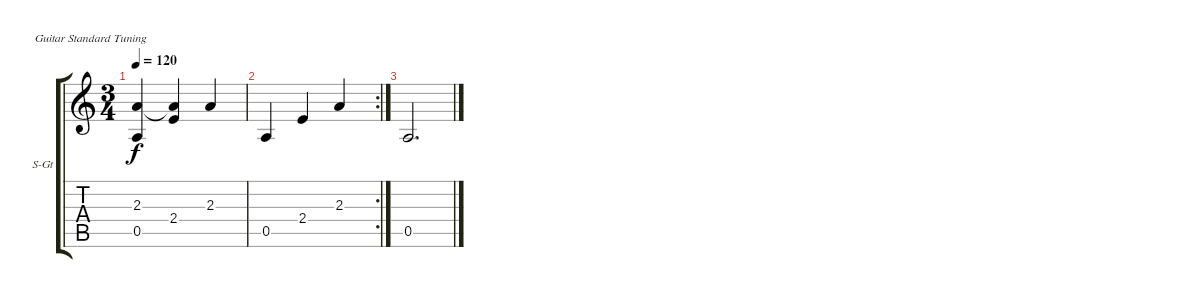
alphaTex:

\bracketExtendMode groupsimilarinstruments
\firstSystemTrackNameOrientation horizontal
\otherSystemsTrackNameOrientation horizontal
\track ("Track 1" "S-Gt") {instrument acousticguitarsteel}
\staff {score tabs}
\tuning (E4 B3 G3 D3 A2 E2)
\ts (3 4)
\tempo 120
\clef g2
\ks c
(2.3 0.5).4{dy f} (2.3{t} 2.4).4 2.3.4 |
\rc 2
0.5.4 2.4.4 2.3.4 |
0.5.2{d}
